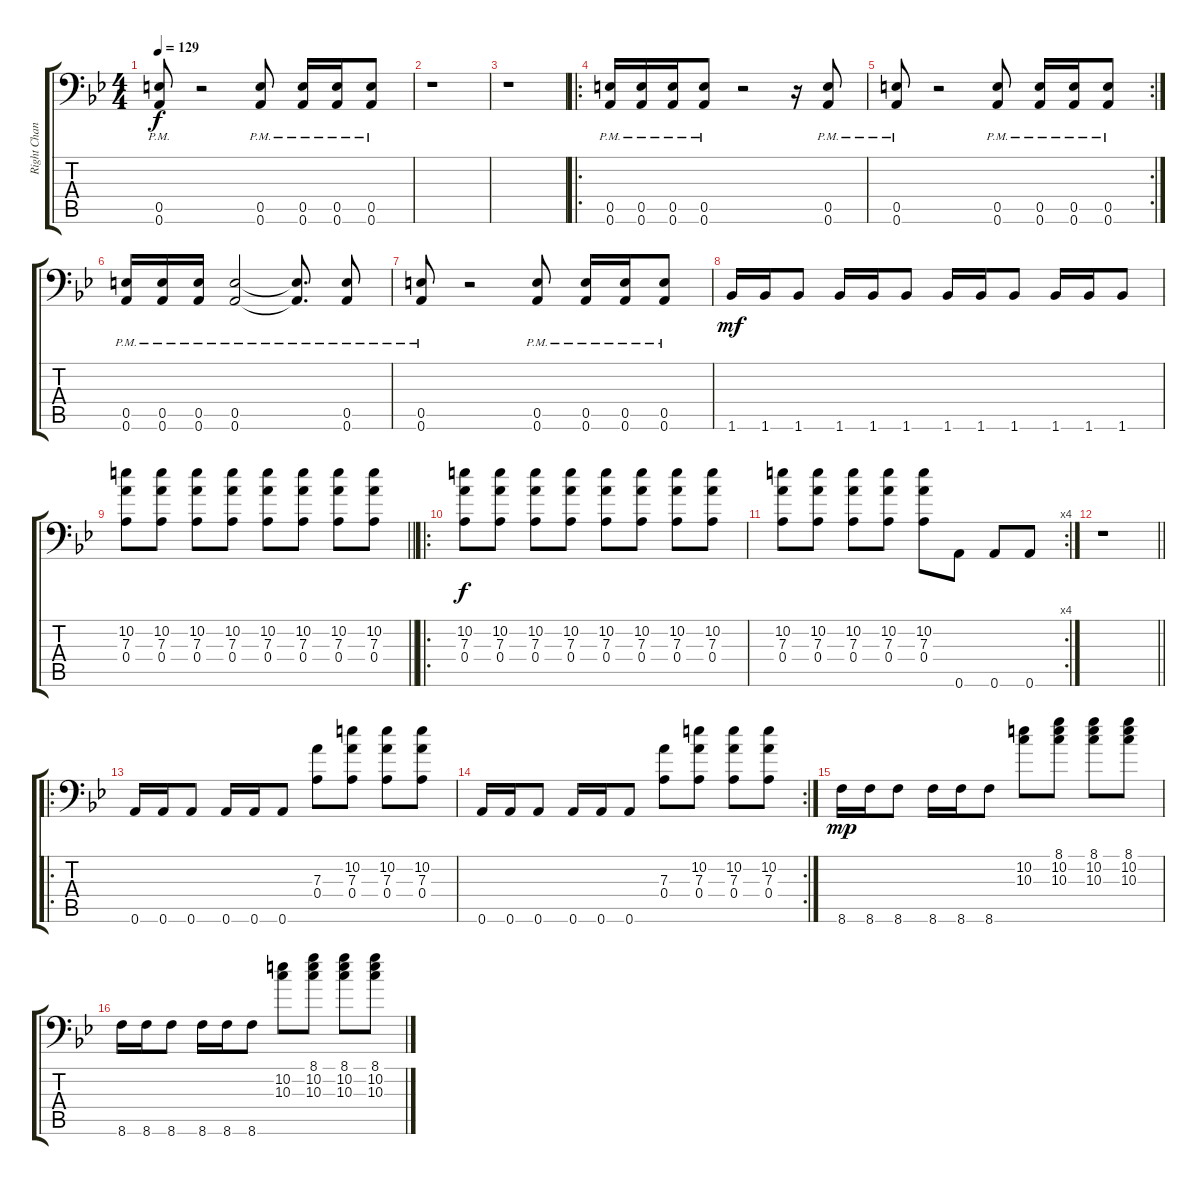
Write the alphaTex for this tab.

\track ("Right Channel" "Right Chan") {instrument distortionguitar}
\staff {score tabs}
\tuning (B3 Gb3 D3 A2 E2 A1) {hide}
\ts (4 4)
\tempo 129
\clef f4
\ks bb
(0.5{pm} 0.6{pm}).8{dy f} r.2 (0.5{pm} 0.6{pm}).8 (0.5{pm} 0.6{pm}).16 (0.5{pm} 0.6{pm}).16 (0.5{pm} 0.6{pm}).8 |
r.1 |
r.1 |
\ro
(0.5{pm} 0.6{pm}).16 (0.5{pm} 0.6{pm}).16 (0.5{pm} 0.6{pm}).16 (0.5{pm} 0.6{pm}).8 r.2 r.16 (0.5{pm} 0.6{pm}).8 |
\rc 2
(0.5{pm} 0.6{pm}).8 r.2 (0.5{pm} 0.6{pm}).8 (0.5{pm} 0.6{pm}).16 (0.5{pm} 0.6{pm}).16 (0.5{pm} 0.6{pm}).8 |
(0.5{pm} 0.6{pm}).16 (0.5{pm} 0.6{pm}).16 (0.5{pm} 0.6{pm}).16 (0.5{pm} 0.6{pm}).2 (0.5{pm t} 0.6{pm t}).8{d} (0.5{pm} 0.6{pm}).8 |
(0.5{pm} 0.6{pm}).8 r.2 (0.5{pm} 0.6{pm}).8 (0.5{pm} 0.6{pm}).16 (0.5{pm} 0.6{pm}).16 (0.5{pm} 0.6{pm}).8 |
1.6.16{dy mf} 1.6.16 1.6.8 1.6.16 1.6.16 1.6.8 1.6.16 1.6.16 1.6.8 1.6.16 1.6.16 1.6.8 |
\barLineRight lightlight
(10.2 7.3 0.4).8 (10.2 7.3 0.4).8 (10.2 7.3 0.4).8 (10.2 7.3 0.4).8 (10.2 7.3 0.4).8 (10.2 7.3 0.4).8 (10.2 7.3 0.4).8 (10.2 7.3 0.4).8 |
\ro
(10.2 7.3 0.4).8{dy f} (10.2 7.3 0.4).8 (10.2 7.3 0.4).8 (10.2 7.3 0.4).8 (10.2 7.3 0.4).8 (10.2 7.3 0.4).8 (10.2 7.3 0.4).8 (10.2 7.3 0.4).8 |
\rc 4
(10.2 7.3 0.4).8 (10.2 7.3 0.4).8 (10.2 7.3 0.4).8 (10.2 7.3 0.4).8 (10.2 7.3 0.4).8 0.6.8 0.6.8 0.6.8 |
\barLineRight lightlight
r.1 |
\ro
0.6.16 0.6.16 0.6.8 0.6.16 0.6.16 0.6.8 (7.3 0.4).8 (10.2 7.3 0.4).8 (10.2 7.3 0.4).8 (10.2 7.3 0.4).8 |
\rc 2
0.6.16 0.6.16 0.6.8 0.6.16 0.6.16 0.6.8 (7.3 0.4).8 (10.2 7.3 0.4).8 (10.2 7.3 0.4).8 (10.2 7.3 0.4).8 |
8.6.16{dy mp} 8.6.16 8.6.8 8.6.16 8.6.16 8.6.8 (10.2 10.3).8 (8.1 10.2 10.3).8 (8.1 10.2 10.3).8 (8.1 10.2 10.3).8 |
8.6.16 8.6.16 8.6.8 8.6.16 8.6.16 8.6.8 (10.2 10.3).8 (8.1 10.2 10.3).8 (8.1 10.2 10.3).8 (8.1 10.2 10.3).8
